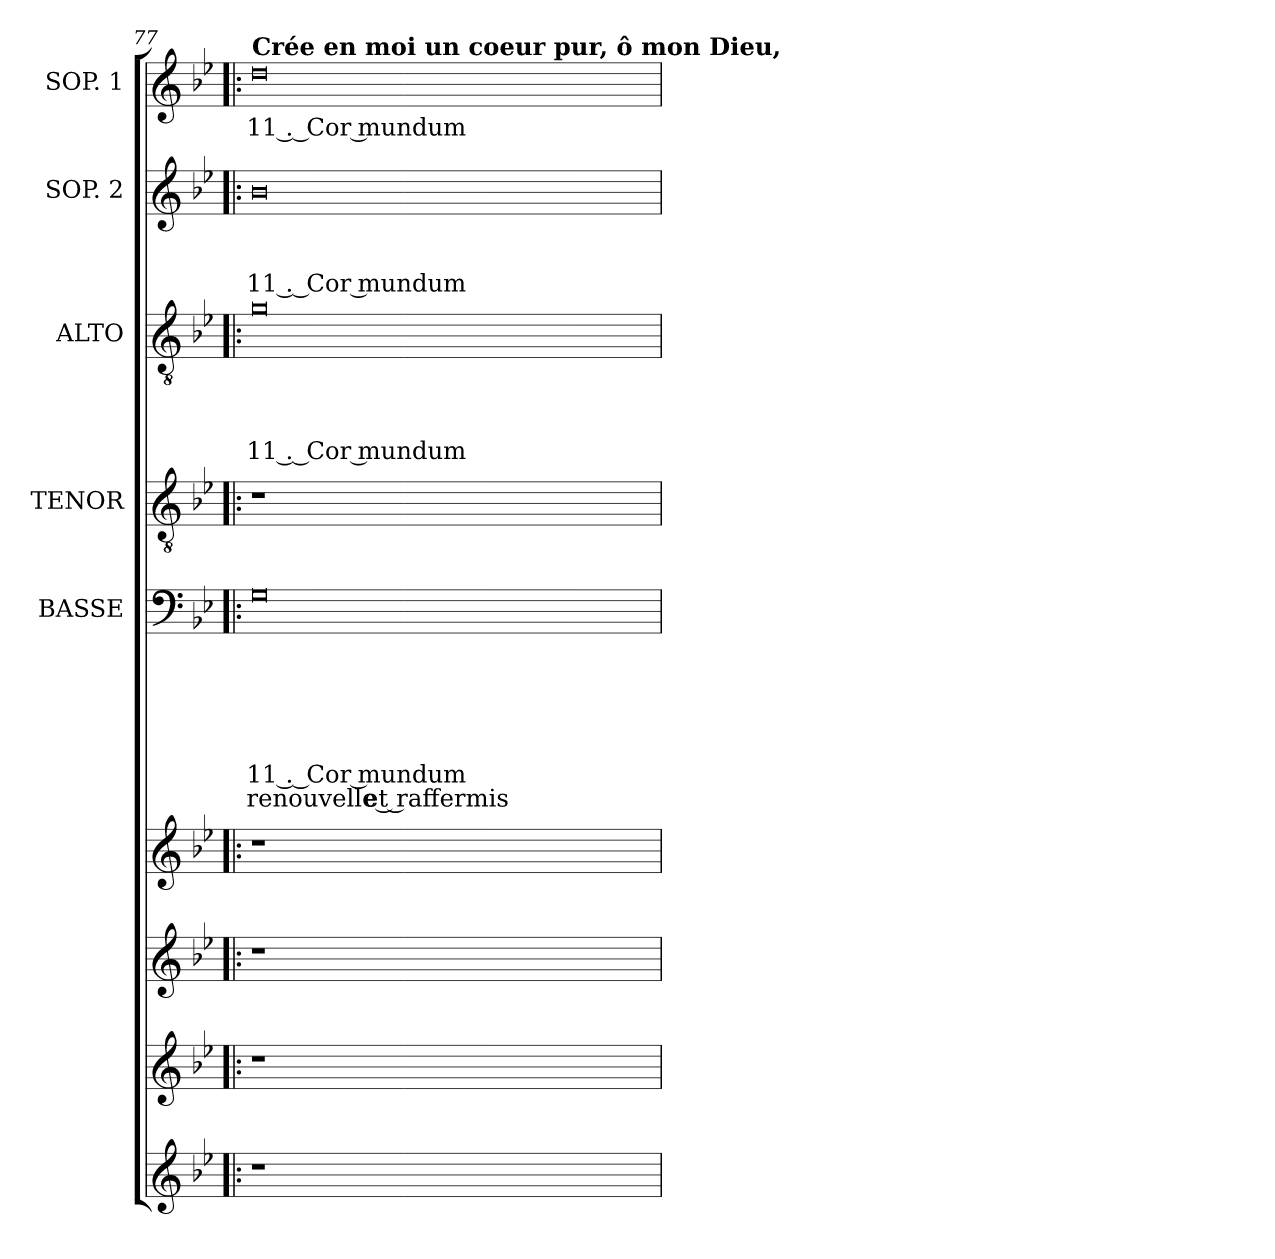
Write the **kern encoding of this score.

**kern	**kern	**kern	**kern	**kern	**text	**text	**text	**text	**text	**text	**text	**kern	**kern	**text	**text	**text	**text	**kern	**text	**text	**text	**kern	**text
*part9	*part8	*part7	*part6	*part5	*part5	*part5	*part5	*part5	*part5	*part5	*part5	*part4	*part3	*part3	*part3	*part3	*part3	*part2	*part2	*part2	*part2	*part1	*part1
*staff9	*staff8	*staff7	*staff6	*staff5	*staff5	*staff5	*staff5	*staff5	*staff5	*staff5	*staff5	*staff4	*staff3	*staff3	*staff3	*staff3	*staff3	*staff2	*staff2	*staff2	*staff2	*staff1	*staff1
*	*	*	*	*I"BASSE	*	*	*	*	*	*	*	*I"TENOR	*I"ALTO	*	*	*	*	*I"SOP. 2	*	*	*	*I"SOP. 1	*
*	*	*	*	*I'BAS.	*	*	*	*	*	*	*	*I'TEN.	*I'ALT.	*	*	*	*	*I'SOP. 2	*	*	*	*I'SOP. 1	*
!!LO:LB:g=z
*clefG2	*clefG2	*clefG2	*clefG2	*clefF4	*	*	*	*	*	*	*	*clefGv2	*clefGv2	*	*	*	*	*clefG2	*	*	*	*clefG2	*
*k[b-e-]	*k[b-e-]	*k[b-e-]	*k[b-e-]	*k[b-e-]	*	*	*	*	*	*	*	*k[b-e-]	*k[b-e-]	*	*	*	*	*k[b-e-]	*	*	*	*k[b-e-]	*
*B-:	*B-:	*B-:	*B-:	*B-:	*	*	*	*	*	*	*	*B-:	*B-:	*	*	*	*	*B-:	*	*	*	*B-:	*
=77!|:	=77!|:	=77!|:	=77!|:	=77!|:	=77!|:	=77!|:	=77!|:	=77!|:	=77!|:	=77!|:	=77!|:	=77!|:	=77!|:	=77!|:	=77!|:	=77!|:	=77!|:	=77!|:	=77!|:	=77!|:	=77!|:	=77!|:	=77!|:
!	!	!	!	!	!	!	!	!	!	!	!	!	!	!	!	!	!	!	!	!	!	!LO:TX:a:B:t=Crée en moi un coeur pur, ô mon Dieu,	!
!	!	!	!	!	!	!	!	!	!	!LO:LY:b	!LO:LY:b	!	!	!	!	!	!LO:LY:b	!	!	!	!LO:LY:b	!	!LO:LY:b
1r	1r	1r	1r	0G	.	.	.	.	.	-11 . Cor mundum	renouvelle et raffermis	1r	0g	.	.	.	11 . Cor mundum	0b-	.	.	11 . Cor mundum	0dd	-11 . Cor mundum
1ryy	1ryy	1ryy	1ryy	.	.	.	.	.	.	.	.	1ryy	.	.	.	.	.	.	.	.	.	.	.
=	=	=	=	=	=	=	=	=	=	=	=	=	=	=	=	=	=	=	=	=	=	=	=
*-	*-	*-	*-	*-	*-	*-	*-	*-	*-	*-	*-	*-	*-	*-	*-	*-	*-	*-	*-	*-	*-	*-	*-
